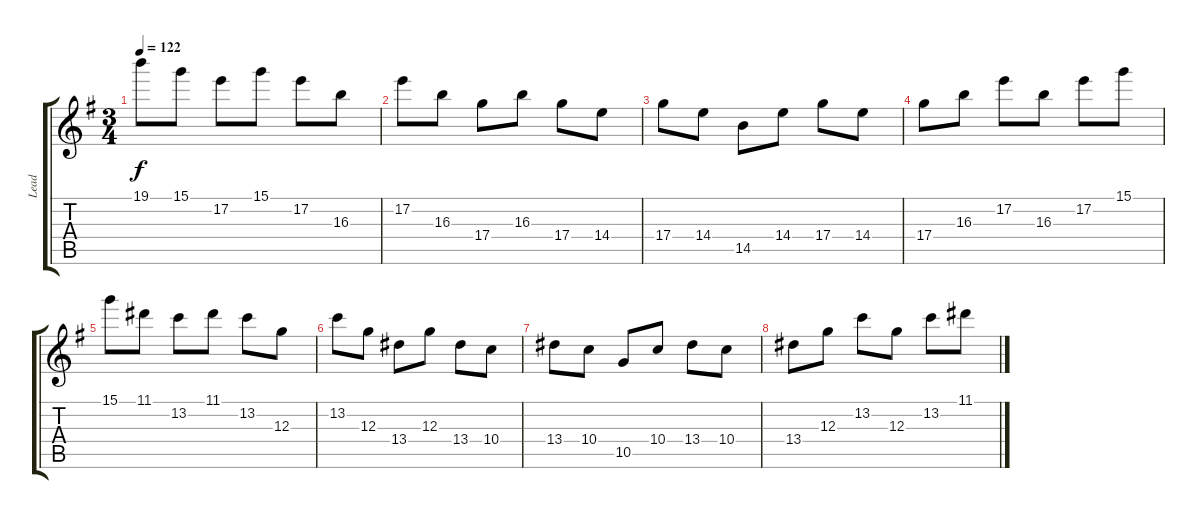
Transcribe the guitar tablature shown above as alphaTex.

\track ("Lead" "Lead") {instrument overdrivenguitar}
\staff {score tabs}
\tuning (E4 B3 G3 D3 A2 E2) {hide}
\ts (3 4)
\tempo 122
\clef g2
\ks eminor
19.1.8{dy f volume 6} 15.1.8 17.2.8 15.1.8 17.2.8 16.3.8 |
17.2.8 16.3.8 17.4.8 16.3.8 17.4.8 14.4.8 |
17.4.8 14.4.8 14.5.8 14.4.8 17.4.8 14.4.8 |
17.4.8 16.3.8 17.2.8 16.3.8 17.2.8 15.1.8 |
15.1.8{volume 0} 11.1.8 13.2.8 11.1.8 13.2.8 12.3.8 |
13.2.8 12.3.8 13.4.8 12.3.8 13.4.8 10.4.8 |
13.4.8 10.4.8 10.5.8 10.4.8 13.4.8 10.4.8 |
13.4.8 12.3.8 13.2.8 12.3.8 13.2.8 11.1.8
